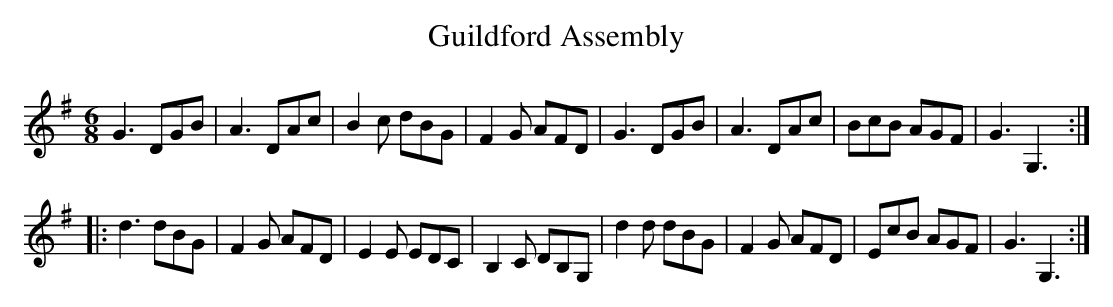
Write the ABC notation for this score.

X:1
T:Guildford Assembly
M:6/8
L:1/8
K:G
G3 DGB | A3 DAc | B2c dBG | F2G AFD | G3 DGB | A3 DAc | BcB AGF | G3 G,3 :|
|: d3 dBG | F2G AFD | E2E EDC | B,2C DB,G, | d2d dBG | F2G AFD | EcB AGF | G3 G,3 :|
